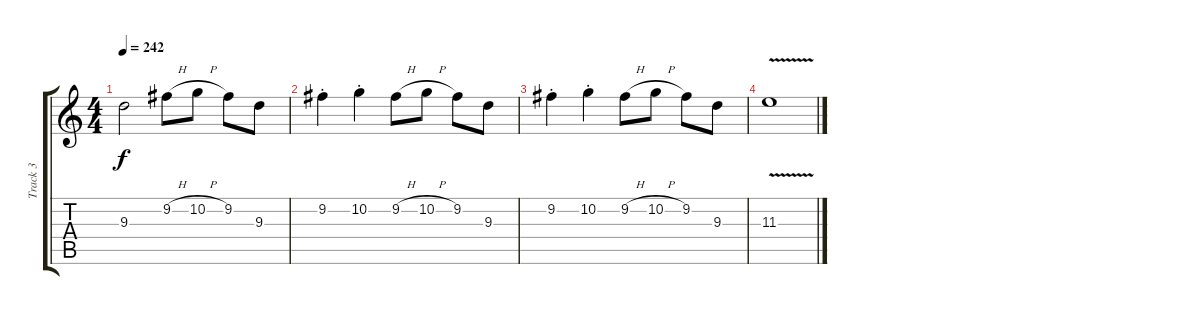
\track ("Track 3" "Track 3") {instrument distortionguitar}
\staff {score tabs}
\tuning (D4 A3 F3 C3 G2 C2) {hide}
\ts (4 4)
\tempo 242
\clef g2
\ks c
9.3{t}.2{dy f} 9.2{h}.8 10.2{h}.8 9.2.8 9.3.8 |
9.2{st}.4 10.2{st}.4 9.2{h}.8 10.2{h}.8 9.2.8 9.3.8 |
9.2{st}.4 10.2{st}.4 9.2{h}.8 10.2{h}.8 9.2.8 9.3.8 |
11.3{v}.1
